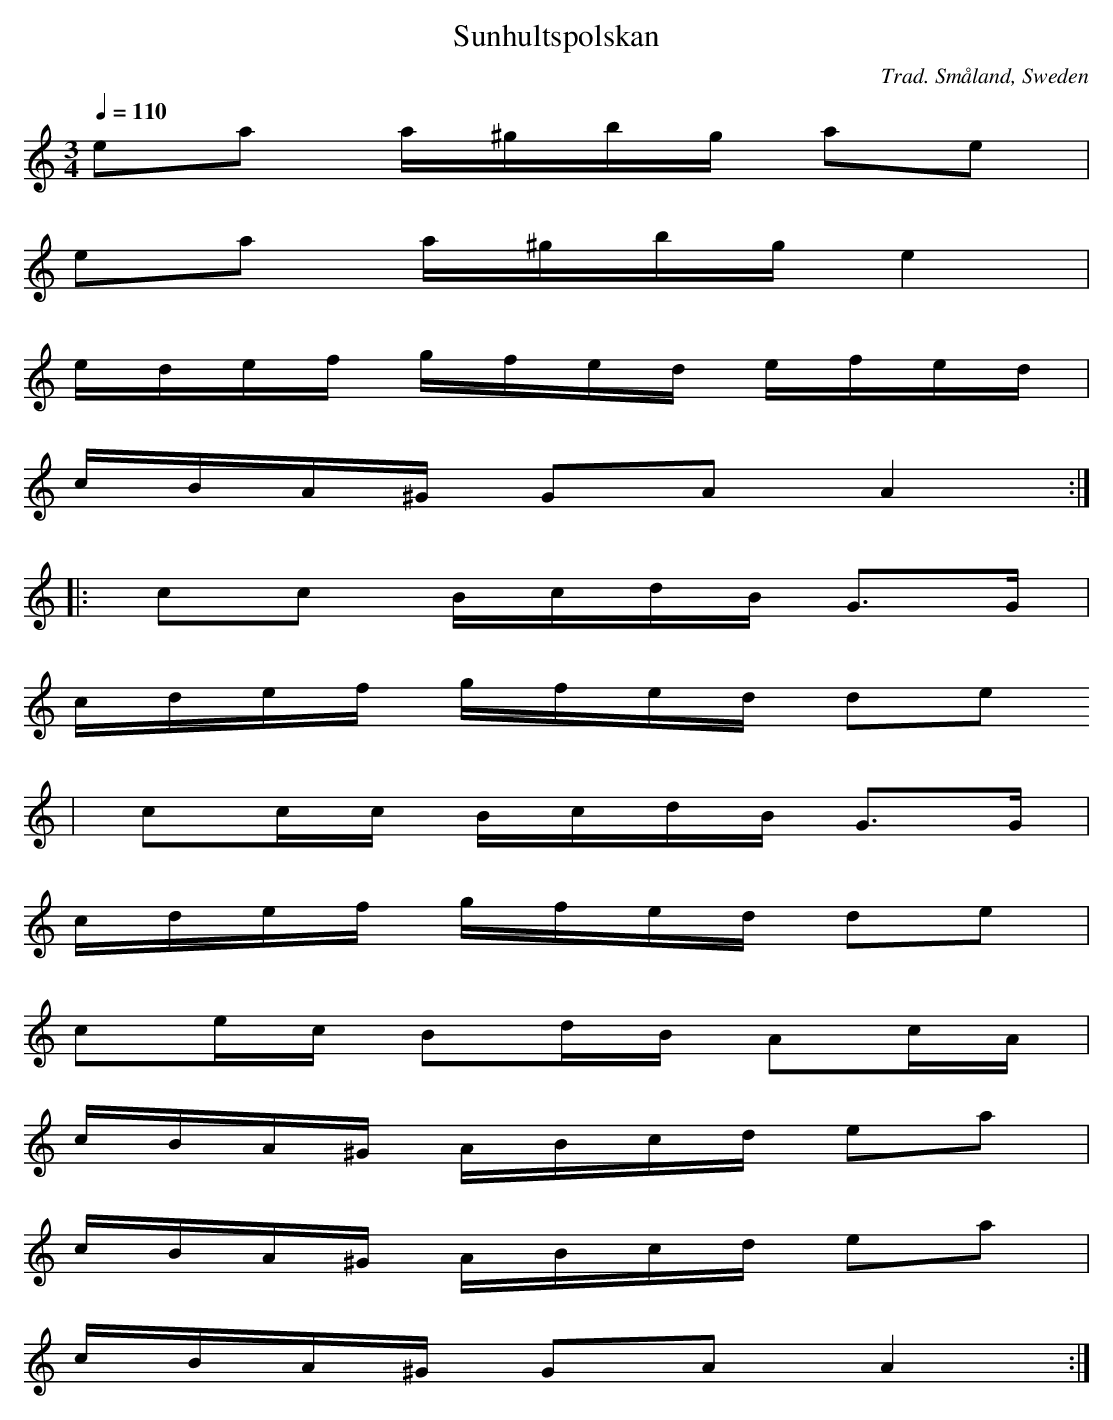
X:1
T:Sunhultspolskan
C:Trad. Småland, Sweden
M:3/4
L:1/8
Q:1/4=110
K:Am
ea a/^g/b/g/ ae |
ea a/^g/b/g/ e2 |
e/d/e/f/ g/f/e/d/ e/f/e/d/ |
c/B/A/^G/ GA A2 :|:
cc B/c/d/B/ G3/2G/ |
c/d/e/f/ g/f/e/d/ de
|cc/c/ B/c/d/B/ G3/2G/ |
c/d/e/f/ g/f/e/d/ de |
ce/c/ Bd/B/ Ac/A/ |
c/B/A/^G/ A/B/c/d/ ea |
c/B/A/^G/ A/B/c/d/ ea |
c/B/A/^G/ GA A2 :|
